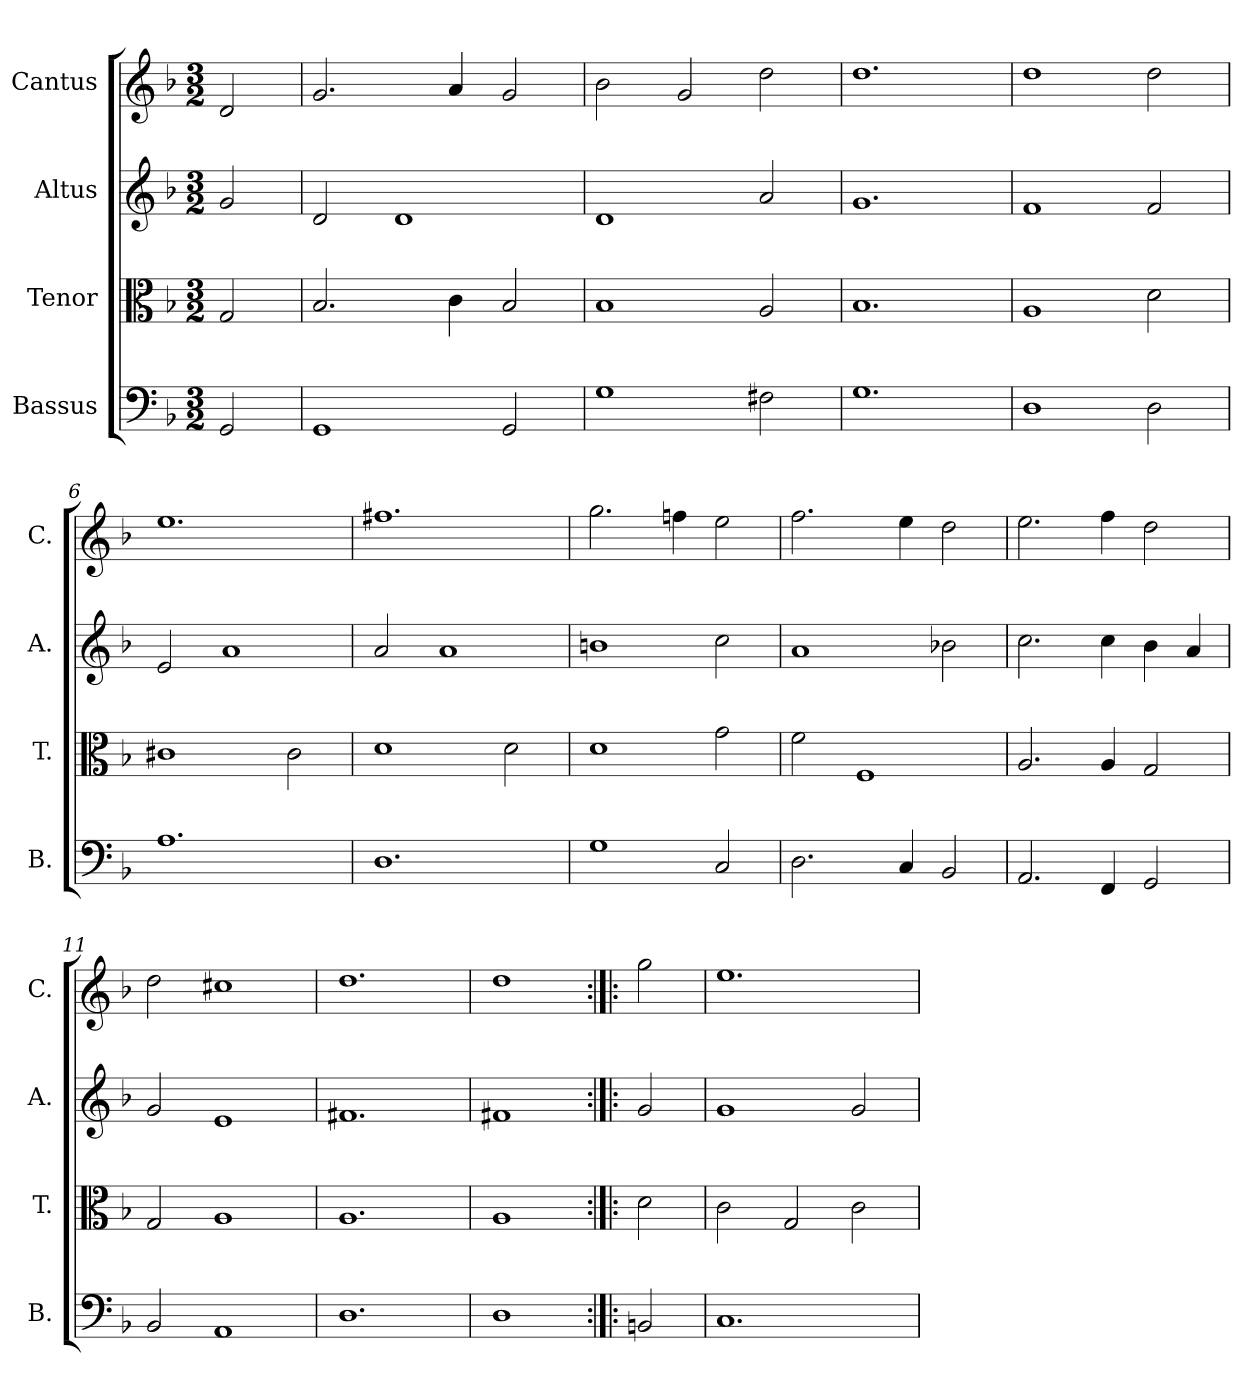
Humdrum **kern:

**kern	**kern	**kern	**kern
*part4	*part3	*part2	*part1
*staff4	*staff3	*staff2	*staff1
*I"Bassus	*I"Tenor	*I"Altus	*I"Cantus
*I'B.	*I'T.	*I'A.	*I'C.
*clefF4	*clefC3	*clefG2	*clefG2
*k[b-]	*k[b-]	*k[b-]	*k[b-]
*F:	*F:	*F:	*F:
*M3/2	*M3/2	*M3/2	*M3/2
=1	=1	=1	=1
2GG/	2G/	2g/	2d/
=2	=2	=2	=2
1GG	2.B-/	2d/	2.g/
.	.	1d	.
.	4c\	.	4a/
2GG/	2B-/	.	2g/
=3	=3	=3	=3
1G	1B-	1d	2b-\
.	.	.	2g/
2F#X\	2A/	2a/	2dd\
=4	=4	=4	=4
1.G	1.B-	1.g	1.dd
=5	=5	=5	=5
1D	1A	1f	1dd
2D\	2d\	2f/	2dd\
=6	=6	=6	=6
1.A	1c#X	2e/	1.ee
.	.	1a	.
.	2c#\	.	.
=7	=7	=7	=7
1.D	1d	2a/	1.ff#X
.	.	1a	.
.	2d\	.	.
=8	=8	=8	=8
1G	1d	1bn	2.gg\
.	.	.	4ffn\
2C/	2g\	2cc\	2ee\
=9	=9	=9	=9
2.D\	2f\	1a	2.ff\
.	1F	.	.
4C/	.	.	4ee\
2BB-/	.	2b-X\	2dd\
=10	=10	=10	=10
2.AA/	2.A/	2.cc\	2.ee\
4FF/	4A/	4cc\	4ff\
2GG/	2G/	4b-\	2dd\
.	.	4a/	.
=11	=11	=11	=11
2BB-/	2G/	2g/	2dd\
1AA	1A	1e	1cc#X
!!LO:LB:g=z
=12	=12	=12	=12
1.D	1.A	1.f#X	1.dd
=13	=13	=13	=13
1D	1A	1f#X	1dd
=14:|!|:	=14:|!|:	=14:|!|:	=14:|!|:
2BBn/	2d\	2g/	2gg\
=15	=15	=15	=15
1.C	2c\	1g	1.ee
.	2G/	.	.
.	2c\	2g/	.
=	=	=	=
*-	*-	*-	*-
